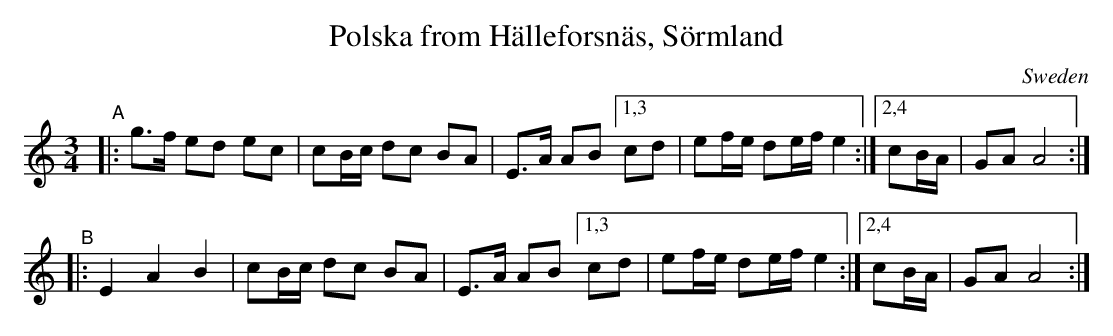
X:1
T: Polska from H\"alleforsn\"as, S\"ormland
O: Sweden
M: 3/4
L: 1/16
K: Am
"^A"|: g3f e2d2 e2c2 | c2Bc d2c2 B2A2 | E3A A2B2 [1,3 c2d2 | e2fe d2ef e4 :|2,4 c2BA | G2A2 A8 :|
"^B"|: E4  A4   B4   | c2Bc d2c2 B2A2 | E3A A2B2 [1,3 c2d2 | e2fe d2ef e4 :|2,4 c2BA | G2A2 A8 :|
